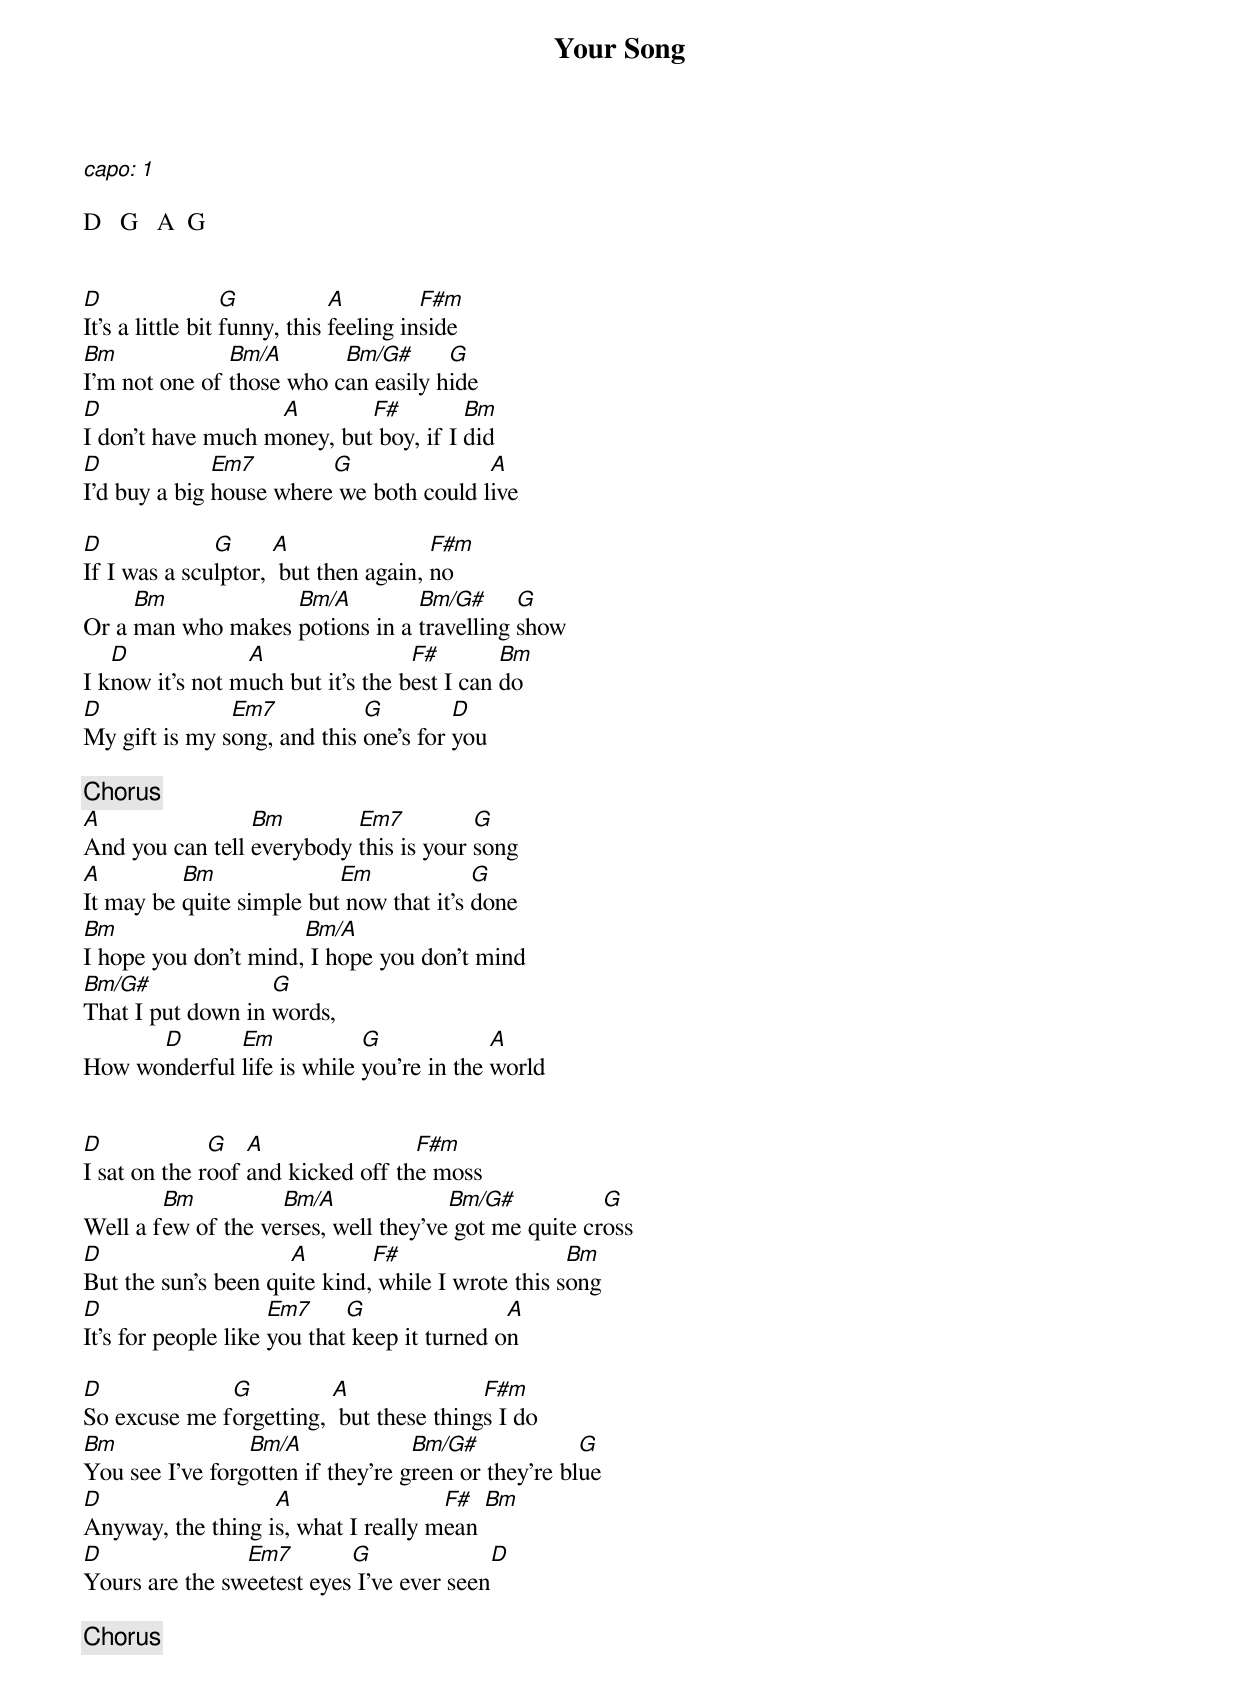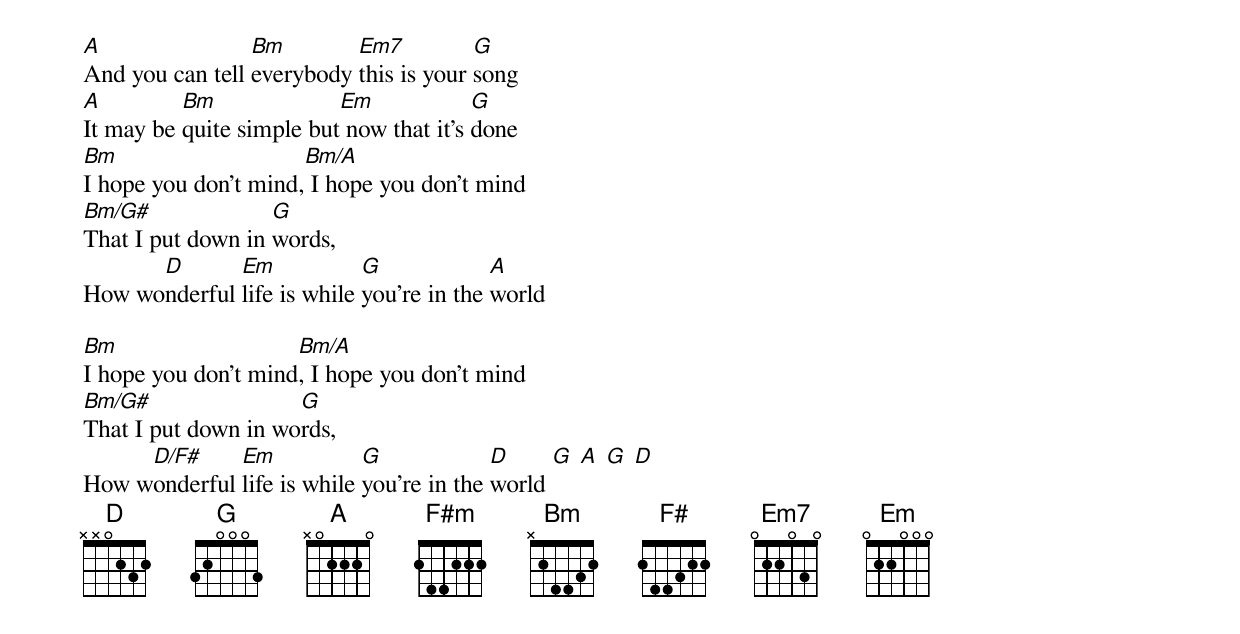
{title: Your Song}
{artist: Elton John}
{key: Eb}
[capo: 1]
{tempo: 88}

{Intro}
D   G   A  G


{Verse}
[D]It's a little bit [G]funny, this [A]feeling in[F#m]side
[Bm]I'm not one of [Bm/A]those who c[Bm/G#]an easily h[G]ide
[D]I don't have much m[A]oney, but[F#] boy, if I [Bm]did
[D]I'd buy a big [Em7]house where[G] we both could l[A]ive

[D]If I was a scu[G]lptor, [A] but then again, [F#m]no
Or a [Bm]man who makes [Bm/A]potions in a [Bm/G#]travelling [G]show
I k[D]now it's not m[A]uch but it's the b[F#]est I can [Bm]do
[D]My gift is my s[Em7]ong, and this [G]one's for [D]you

{Chorus}
[A]And you can tell [Bm]everybody [Em7]this is your [G]song
[A]It may be [Bm]quite simple but[Em] now that it's [G]done
[Bm]I hope you don't mind,[Bm/A] I hope you don't mind
[Bm/G#]That I put down in [G]words,
How wo[D]nderful [Em]life is while [G]you're in the [A]world


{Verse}
[D]I sat on the r[G]oof [A]and kicked off th[F#m]e moss
Well a f[Bm]ew of the ve[Bm/A]rses, well they've[Bm/G#] got me quite cr[G]oss
[D]But the sun's been qu[A]ite kind,[F#] while I wrote this s[Bm]ong
[D]It's for people like [Em7]you that[G] keep it turned o[A]n

[D]So excuse me f[G]orgetting, [A] but these thing[F#m]s I do
[Bm]You see I've forg[Bm/A]otten if they're g[Bm/G#]reen or they're bl[G]ue
[D]Anyway, the thing i[A]s, what I really m[F#]ean [Bm]
[D]Yours are the sw[Em7]eetest eyes[G] I've ever seen[D]

{Chorus}
[A]And you can tell [Bm]everybody [Em7]this is your [G]song
[A]It may be [Bm]quite simple but[Em] now that it's [G]done
[Bm]I hope you don't mind,[Bm/A] I hope you don't mind
[Bm/G#]That I put down in [G]words,
How wo[D]nderful [Em]life is while [G]you're in the [A]world

[Bm]I hope you don't mind[Bm/A], I hope you don't mind
[Bm/G#]That I put down in wo[G]rds,
How w[D/F#]onderful [Em]life is while [G]you're in the [D]world [G] [A] [G] [D]
